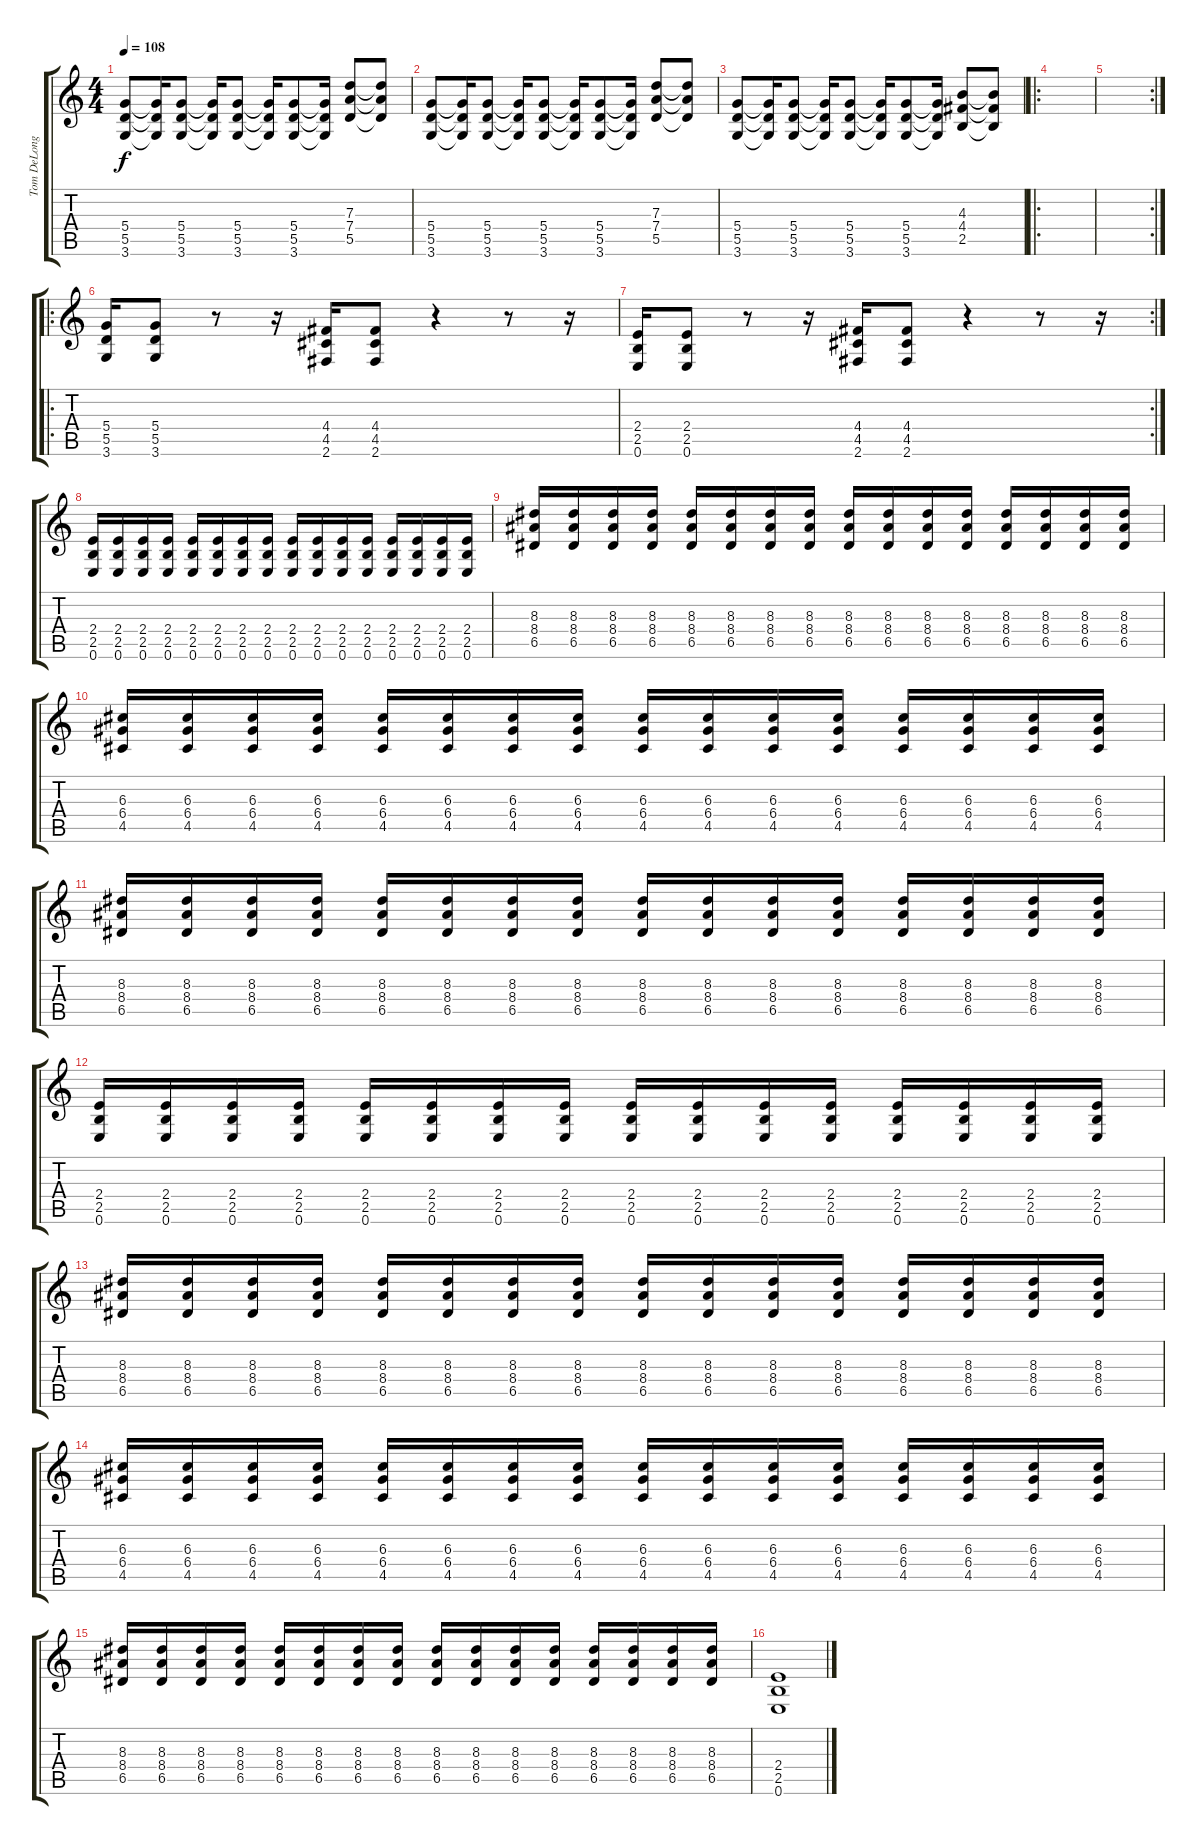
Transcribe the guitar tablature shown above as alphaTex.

\track ("Tom DeLonge" "Tom DeLong") {instrument overdrivenguitar}
\staff {score tabs}
\tuning (E4 B3 G3 D3 A2 E2) {hide}
\ts (4 4)
\tempo 108
\clef g2
\ks c
(5.4 5.5 3.6).8{dy f} (5.4{t} 5.5{t} 3.6{t}).16 (5.4 5.5 3.6).8 (5.4{t} 5.5{t} 3.6{t}).16 (5.4 5.5 3.6).8 (5.4{t} 5.5{t} 3.6{t}).16 (5.4 5.5 3.6).8 (5.4{t} 5.5{t} 3.6{t}).16 (7.3 7.4 5.5).8 (7.3{t} 7.4{t} 5.5{t}).8 |
(5.4 5.5 3.6).8 (5.4{t} 5.5{t} 3.6{t}).16 (5.4 5.5 3.6).8 (5.4{t} 5.5{t} 3.6{t}).16 (5.4 5.5 3.6).8 (5.4{t} 5.5{t} 3.6{t}).16 (5.4 5.5 3.6).8 (5.4{t} 5.5{t} 3.6{t}).16 (7.3 7.4 5.5).8 (7.3{t} 7.4{t} 5.5{t}).8 |
(5.4 5.5 3.6).8 (5.4{t} 5.5{t} 3.6{t}).16 (5.4 5.5 3.6).8 (5.4{t} 5.5{t} 3.6{t}).16 (5.4 5.5 3.6).8 (5.4{t} 5.5{t} 3.6{t}).16 (5.4 5.5 3.6).8 (5.4{t} 5.5{t} 3.6{t}).16 (4.3 4.4 2.5).8 (4.3{t} 4.4{t} 2.5{t}).8 |
\ro
|
\rc 2
|
\ro
(5.4 5.5 3.6).16 (5.4 5.5 3.6).8 r.8 r.16 (4.4 4.5 2.6).16 (4.4 4.5 2.6).8 r.4 r.8 r.16 |
\rc 2
(2.4 2.5 0.6).16 (2.4 2.5 0.6).8 r.8 r.16 (4.4 4.5 2.6).16 (4.4 4.5 2.6).8 r.4 r.8 r.16 |
(2.4 2.5 0.6).16 (2.4 2.5 0.6).16 (2.4 2.5 0.6).16 (2.4 2.5 0.6).16 (2.4 2.5 0.6).16 (2.4 2.5 0.6).16 (2.4 2.5 0.6).16 (2.4 2.5 0.6).16 (2.4 2.5 0.6).16 (2.4 2.5 0.6).16 (2.4 2.5 0.6).16 (2.4 2.5 0.6).16 (2.4 2.5 0.6).16 (2.4 2.5 0.6).16 (2.4 2.5 0.6).16 (2.4 2.5 0.6).16 |
(8.3 8.4 6.5).16 (8.3 8.4 6.5).16 (8.3 8.4 6.5).16 (8.3 8.4 6.5).16 (8.3 8.4 6.5).16 (8.3 8.4 6.5).16 (8.3 8.4 6.5).16 (8.3 8.4 6.5).16 (8.3 8.4 6.5).16 (8.3 8.4 6.5).16 (8.3 8.4 6.5).16 (8.3 8.4 6.5).16 (8.3 8.4 6.5).16 (8.3 8.4 6.5).16 (8.3 8.4 6.5).16 (8.3 8.4 6.5).16 |
(6.3 6.4 4.5).16 (6.3 6.4 4.5).16 (6.3 6.4 4.5).16 (6.3 6.4 4.5).16 (6.3 6.4 4.5).16 (6.3 6.4 4.5).16 (6.3 6.4 4.5).16 (6.3 6.4 4.5).16 (6.3 6.4 4.5).16 (6.3 6.4 4.5).16 (6.3 6.4 4.5).16 (6.3 6.4 4.5).16 (6.3 6.4 4.5).16 (6.3 6.4 4.5).16 (6.3 6.4 4.5).16 (6.3 6.4 4.5).16 |
(8.3 8.4 6.5).16 (8.3 8.4 6.5).16 (8.3 8.4 6.5).16 (8.3 8.4 6.5).16 (8.3 8.4 6.5).16 (8.3 8.4 6.5).16 (8.3 8.4 6.5).16 (8.3 8.4 6.5).16 (8.3 8.4 6.5).16 (8.3 8.4 6.5).16 (8.3 8.4 6.5).16 (8.3 8.4 6.5).16 (8.3 8.4 6.5).16 (8.3 8.4 6.5).16 (8.3 8.4 6.5).16 (8.3 8.4 6.5).16 |
(2.4 2.5 0.6).16 (2.4 2.5 0.6).16 (2.4 2.5 0.6).16 (2.4 2.5 0.6).16 (2.4 2.5 0.6).16 (2.4 2.5 0.6).16 (2.4 2.5 0.6).16 (2.4 2.5 0.6).16 (2.4 2.5 0.6).16 (2.4 2.5 0.6).16 (2.4 2.5 0.6).16 (2.4 2.5 0.6).16 (2.4 2.5 0.6).16 (2.4 2.5 0.6).16 (2.4 2.5 0.6).16 (2.4 2.5 0.6).16 |
(8.3 8.4 6.5).16 (8.3 8.4 6.5).16 (8.3 8.4 6.5).16 (8.3 8.4 6.5).16 (8.3 8.4 6.5).16 (8.3 8.4 6.5).16 (8.3 8.4 6.5).16 (8.3 8.4 6.5).16 (8.3 8.4 6.5).16 (8.3 8.4 6.5).16 (8.3 8.4 6.5).16 (8.3 8.4 6.5).16 (8.3 8.4 6.5).16 (8.3 8.4 6.5).16 (8.3 8.4 6.5).16 (8.3 8.4 6.5).16 |
(6.3 6.4 4.5).16 (6.3 6.4 4.5).16 (6.3 6.4 4.5).16 (6.3 6.4 4.5).16 (6.3 6.4 4.5).16 (6.3 6.4 4.5).16 (6.3 6.4 4.5).16 (6.3 6.4 4.5).16 (6.3 6.4 4.5).16 (6.3 6.4 4.5).16 (6.3 6.4 4.5).16 (6.3 6.4 4.5).16 (6.3 6.4 4.5).16 (6.3 6.4 4.5).16 (6.3 6.4 4.5).16 (6.3 6.4 4.5).16 |
(8.3 8.4 6.5).16 (8.3 8.4 6.5).16 (8.3 8.4 6.5).16 (8.3 8.4 6.5).16 (8.3 8.4 6.5).16 (8.3 8.4 6.5).16 (8.3 8.4 6.5).16 (8.3 8.4 6.5).16 (8.3 8.4 6.5).16 (8.3 8.4 6.5).16 (8.3 8.4 6.5).16 (8.3 8.4 6.5).16 (8.3 8.4 6.5).16 (8.3 8.4 6.5).16 (8.3 8.4 6.5).16 (8.3 8.4 6.5).16 |
(2.4 2.5 0.6).1{volume 16}
